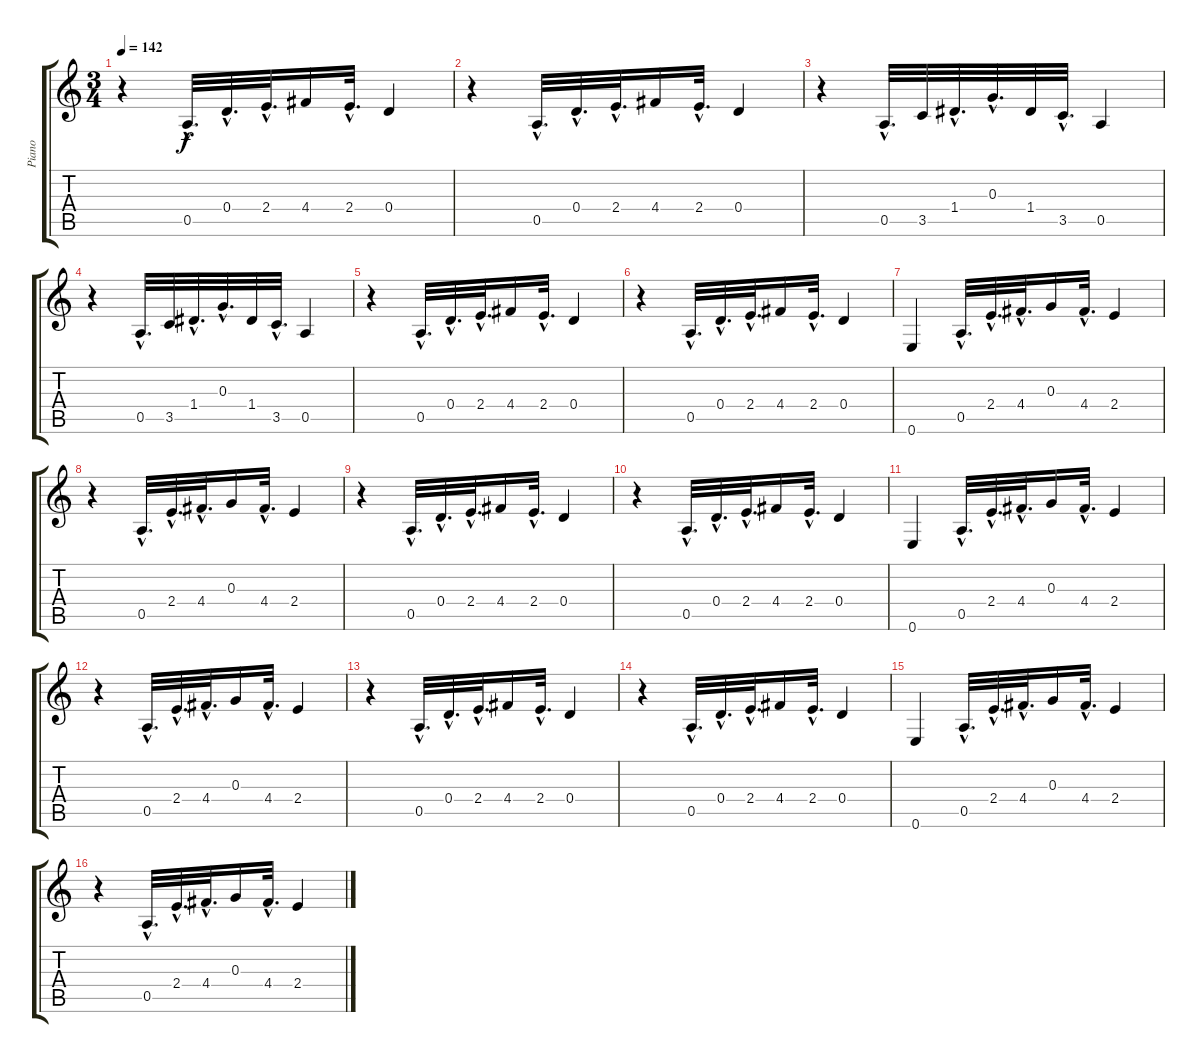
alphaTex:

\track ("Piano         " "Piano     ") {instrument acousticguitarnylon}
\staff {score tabs}
\tuning (E4 B3 G3 D3 A2 E2) {hide}
\ts (3 4)
\tempo 142
\clef g2
\ks c
r.4{dy f} 0.5{hac}.32{d} 0.4{hac}.32{d} 2.4{hac}.32{d} 4.4.16 2.4{hac}.32{d} 0.4.4 |
r.4 0.5{hac}.32{d} 0.4{hac}.32{d} 2.4{hac}.32{d} 4.4.16 2.4{hac}.32{d} 0.4.4 |
r.4 0.5{hac}.32{d} 3.5.32 1.4{hac}.32{d} 0.3{hac}.32{d} 1.4.32 3.5{hac}.32{d} 0.5.4 |
r.4 0.5{hac}.32{d} 3.5.32 1.4{hac}.32{d} 0.3{hac}.32{d} 1.4.32 3.5{hac}.32{d} 0.5.4 |
r.4 0.5{hac}.32{d} 0.4{hac}.32{d} 2.4{hac}.32{d} 4.4.16 2.4{hac}.32{d} 0.4.4 |
r.4 0.5{hac}.32{d} 0.4{hac}.32{d} 2.4{hac}.32{d} 4.4.16 2.4{hac}.32{d} 0.4.4 |
0.6.4 0.5{hac}.32{d} 2.4{hac}.32{d} 4.4{hac}.32{d} 0.3.16 4.4{hac}.32{d} 2.4.4 |
r.4 0.5{hac}.32{d} 2.4{hac}.32{d} 4.4{hac}.32{d} 0.3.16 4.4{hac}.32{d} 2.4.4 |
r.4 0.5{hac}.32{d} 0.4{hac}.32{d} 2.4{hac}.32{d} 4.4.16 2.4{hac}.32{d} 0.4.4 |
r.4 0.5{hac}.32{d} 0.4{hac}.32{d} 2.4{hac}.32{d} 4.4.16 2.4{hac}.32{d} 0.4.4 |
0.6.4 0.5{hac}.32{d} 2.4{hac}.32{d} 4.4{hac}.32{d} 0.3.16 4.4{hac}.32{d} 2.4.4 |
r.4 0.5{hac}.32{d} 2.4{hac}.32{d} 4.4{hac}.32{d} 0.3.16 4.4{hac}.32{d} 2.4.4 |
r.4 0.5{hac}.32{d} 0.4{hac}.32{d} 2.4{hac}.32{d} 4.4.16 2.4{hac}.32{d} 0.4.4 |
r.4 0.5{hac}.32{d} 0.4{hac}.32{d} 2.4{hac}.32{d} 4.4.16 2.4{hac}.32{d} 0.4.4 |
0.6.4 0.5{hac}.32{d} 2.4{hac}.32{d} 4.4{hac}.32{d} 0.3.16 4.4{hac}.32{d} 2.4.4 |
r.4 0.5{hac}.32{d} 2.4{hac}.32{d} 4.4{hac}.32{d} 0.3.16 4.4{hac}.32{d} 2.4.4
